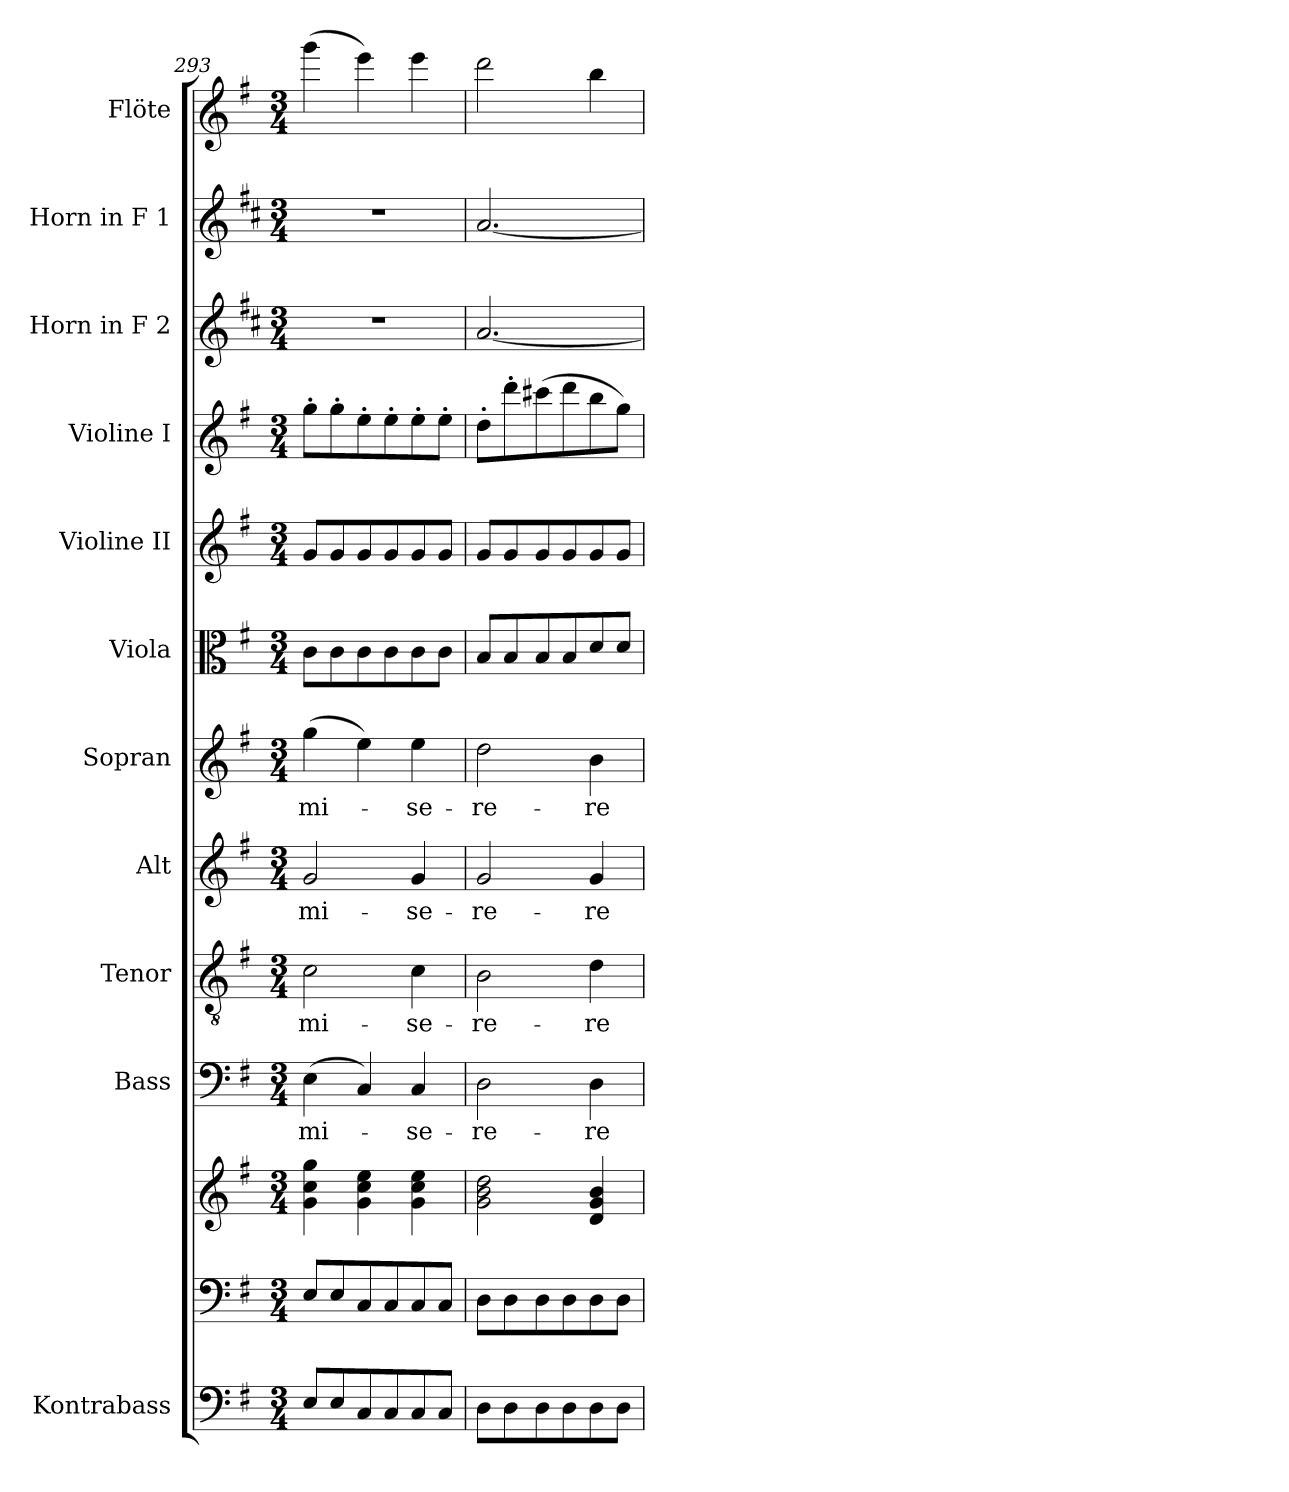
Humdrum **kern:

**kern	**kern	**kern	**kern	**text	**kern	**text	**kern	**text	**kern	**text	**kern	**kern	**kern	**kern	**kern	**kern
*part12	*part11	*part11	*part10	*part10	*part9	*part9	*part8	*part8	*part7	*part7	*part6	*part5	*part4	*part3	*part2	*part1
*staff13	*staff12	*staff11	*staff10	*staff10	*staff9	*staff9	*staff8	*staff8	*staff7	*staff7	*staff6	*staff5	*staff4	*staff3	*staff2	*staff1
*I"Kontrabass	*	*	*I"Bass	*	*I"Tenor	*	*I"Alt	*	*I"Sopran	*	*I"Viola	*I"Violine II	*I"Violine I	*I"Horn in F 2	*I"Horn in F 1	*I"Flöte
*I'Kb.	*	*	*I'B.	*	*I'T.	*	*I'A.	*	*I'S.	*	*I'Vla.	*I'Vl. II	*I'Vl. I	*	*	*I'Fl.
*clefF4	*clefF4	*clefG2	*clefF4	*	*clefGv2	*	*clefG2	*	*clefG2	*	*clefC3	*clefG2	*clefG2	*clefG2	*clefG2	*clefG2
*ITrd7c12	*	*	*	*	*	*	*	*	*	*	*	*	*	*ITrd4c7	*ITrd4c7	*
*k[f#]	*k[f#]	*k[f#]	*k[f#]	*	*k[f#]	*	*k[f#]	*	*k[f#]	*	*k[f#]	*k[f#]	*k[f#]	*k[f#]	*k[f#]	*k[f#]
*G:	*G:	*G:	*G:	*	*G:	*	*G:	*	*G:	*	*G:	*G:	*G:	*G:	*G:	*G:
*M3/4	*M3/4	*M3/4	*M3/4	*	*M3/4	*	*M3/4	*	*M3/4	*	*M3/4	*M3/4	*M3/4	*M3/4	*M3/4	*M3/4
=293	=293	=293	=293	=293	=293	=293	=293	=293	=293	=293	=293	=293	=293	=293	=293	=293
!	!	!	!	!LO:LY:b	!	!LO:LY:b	!	!LO:LY:b	!	!LO:LY:b	!	!	!	!	!	!
8EE/L	8E/L	4g\ 4cc\ 4gg\	(>4E\	mi-	2c\	mi-	2g/	mi-	(>4gg\	mi-	8c\L	8g/L	8gg'>\L	2.r	2.r	(>4ggg\
8EE/	8E/	.	.	.	.	.	.	.	.	.	8c\	8g/	8gg'>\	.	.	.
8CC/	8C/	4g\ 4cc\ 4ee\	4C/)	.	.	.	.	.	4ee\)	.	8c\	8g/	8ee'>\	.	.	4eee\)
8CC/	8C/	.	.	.	.	.	.	.	.	.	8c\	8g/	8ee'>\	.	.	.
!	!	!	!	!LO:LY:b	!	!LO:LY:b	!	!LO:LY:b	!	!LO:LY:b	!	!	!	!	!	!
8CC/	8C/	4g\ 4cc\ 4ee\	4C/	-se-	4c\	-se-	4g/	-se-	4ee\	-se-	8c\	8g/	8ee'>\	.	.	4eee\
8CC/J	8C/J	.	.	.	.	.	.	.	.	.	8c\J	8g/J	8ee'>\J	.	.	.
=294	=294	=294	=294	=294	=294	=294	=294	=294	=294	=294	=294	=294	=294	=294	=294	=294
!	!	!	!	!LO:LY:b	!	!LO:LY:b	!	!LO:LY:b	!	!LO:LY:b	!	!	!	!	!	!
8DD\L	8D\L	2g\ 2b\ 2dd\	2D\	-re-	2B\	-re-	2g/	-re-	2dd\	-re-	8B/L	8g/L	8dd'>\L	[2.d/	[2.d/	2ddd\
8DD\	8D\	.	.	.	.	.	.	.	.	.	8B/	8g/	8ddd'>\	.	.	.
8DD\	8D\	.	.	.	.	.	.	.	.	.	8B/	8g/	(>8ccc#X\	.	.	.
8DD\	8D\	.	.	.	.	.	.	.	.	.	8B/	8g/	8ddd\	.	.	.
!	!	!	!	!LO:LY:b	!	!LO:LY:b	!	!LO:LY:b	!	!LO:LY:b	!	!	!	!	!	!
8DD\	8D\	4d/ 4g/ 4b/	4D\	-re	4d\	-re	4g/	-re	4b\	-re	8d/	8g/	8bb\	.	.	4bb\
8DD\J	8D\J	.	.	.	.	.	.	.	.	.	8d/J	8g/J	8gg\J)	.	.	.
=	=	=	=	=	=	=	=	=	=	=	=	=	=	=	=	=
*-	*-	*-	*-	*-	*-	*-	*-	*-	*-	*-	*-	*-	*-	*-	*-	*-
